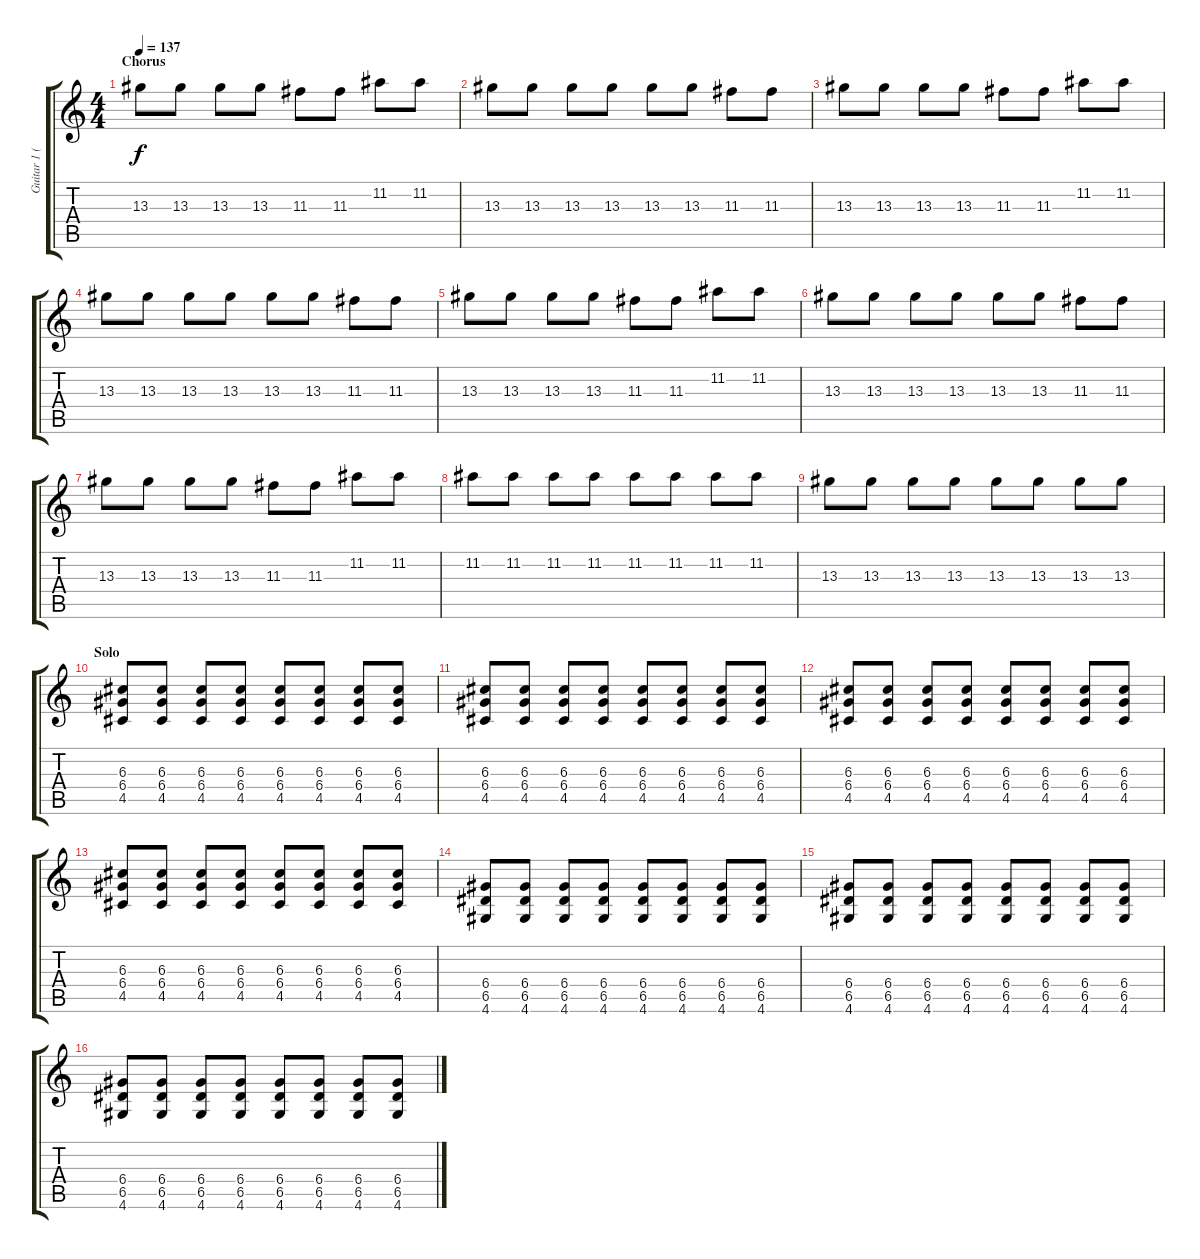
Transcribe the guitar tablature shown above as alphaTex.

\track ("Guitar 1 (Nick)" "Guitar 1 (") {instrument electricguitarjazz}
\staff {score tabs}
\tuning (E4 B3 G3 D3 A2 E2) {hide}
\ts (4 4)
\section ("" "Chorus")
\tempo 137
\clef g2
\ks c
13.3.8{dy f} 13.3.8 13.3.8 13.3.8 11.3.8 11.3.8 11.2.8 11.2.8 |
13.3.8 13.3.8 13.3.8 13.3.8 13.3.8 13.3.8 11.3.8 11.3.8 |
13.3.8 13.3.8 13.3.8 13.3.8 11.3.8 11.3.8 11.2.8 11.2.8 |
13.3.8 13.3.8 13.3.8 13.3.8 13.3.8 13.3.8 11.3.8 11.3.8 |
13.3.8 13.3.8 13.3.8 13.3.8 11.3.8 11.3.8 11.2.8 11.2.8 |
13.3.8 13.3.8 13.3.8 13.3.8 13.3.8 13.3.8 11.3.8 11.3.8 |
13.3.8 13.3.8 13.3.8 13.3.8 11.3.8 11.3.8 11.2.8 11.2.8 |
11.2.8 11.2.8 11.2.8 11.2.8 11.2.8 11.2.8 11.2.8 11.2.8 |
13.3.8 13.3.8 13.3.8 13.3.8 13.3.8 13.3.8 13.3.8 13.3.8 |
\section ("" "Solo")
(6.3 6.4 4.5).8{volume 8 instrument electricguitarmuted} (6.3 6.4 4.5).8 (6.3 6.4 4.5).8 (6.3 6.4 4.5).8 (6.3 6.4 4.5).8 (6.3 6.4 4.5).8 (6.3 6.4 4.5).8 (6.3 6.4 4.5).8 |
(6.3 6.4 4.5).8 (6.3 6.4 4.5).8 (6.3 6.4 4.5).8 (6.3 6.4 4.5).8 (6.3 6.4 4.5).8 (6.3 6.4 4.5).8 (6.3 6.4 4.5).8 (6.3 6.4 4.5).8 |
(6.3 6.4 4.5).8 (6.3 6.4 4.5).8 (6.3 6.4 4.5).8 (6.3 6.4 4.5).8 (6.3 6.4 4.5).8 (6.3 6.4 4.5).8 (6.3 6.4 4.5).8 (6.3 6.4 4.5).8 |
(6.3 6.4 4.5).8 (6.3 6.4 4.5).8 (6.3 6.4 4.5).8 (6.3 6.4 4.5).8 (6.3 6.4 4.5).8 (6.3 6.4 4.5).8 (6.3 6.4 4.5).8 (6.3 6.4 4.5).8 |
(6.4 6.5 4.6).8 (6.4 6.5 4.6).8 (6.4 6.5 4.6).8 (6.4 6.5 4.6).8 (6.4 6.5 4.6).8 (6.4 6.5 4.6).8 (6.4 6.5 4.6).8 (6.4 6.5 4.6).8 |
(6.4 6.5 4.6).8 (6.4 6.5 4.6).8 (6.4 6.5 4.6).8 (6.4 6.5 4.6).8 (6.4 6.5 4.6).8 (6.4 6.5 4.6).8 (6.4 6.5 4.6).8 (6.4 6.5 4.6).8 |
(6.4 6.5 4.6).8 (6.4 6.5 4.6).8 (6.4 6.5 4.6).8 (6.4 6.5 4.6).8 (6.4 6.5 4.6).8 (6.4 6.5 4.6).8 (6.4 6.5 4.6).8 (6.4 6.5 4.6).8
